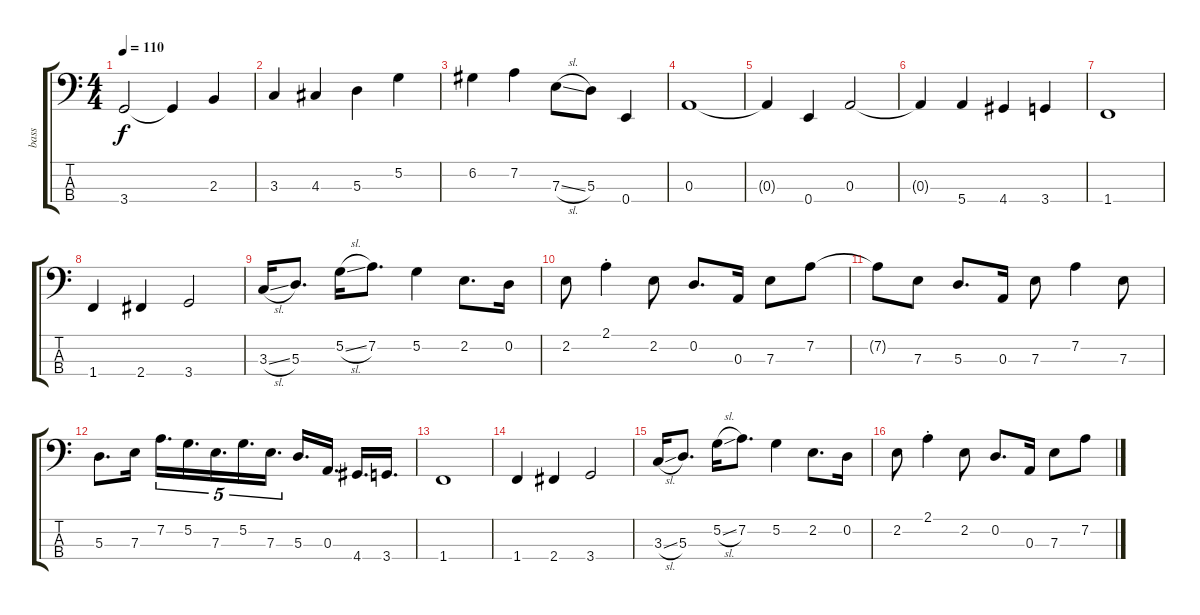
\track ("bass" "bass") {instrument electricbassfinger}
\staff {score tabs}
\tuning (G2 D2 A1 E1) {hide}
\ts (4 4)
\tempo 110
\clef f4
\ks c
3.4.2{dy f} 3.4{t}.4 2.3.4 |
3.3.4 4.3.4 5.3.4 5.2.4 |
6.2.4 7.2.4 7.3{sl}.8 5.3.8 0.4.4 |
0.3.1 |
0.3{t}.4 0.4.4 0.3.2 |
0.3{t}.4 5.4.4 4.4.4 3.4.4 |
1.4.1 |
1.4.4 2.4.4 3.4.2 |
3.3{sl}.16 5.3.8{d} 5.2{sl}.16 7.2.8{d} 5.2.4 2.2.8{d} 0.2.16 |
2.2.8 2.1{st}.4 2.2.8 0.2.8{d} 0.3.16 7.3.8 7.2.8 |
7.2{t}.8 7.3.8 5.3.8{d} 0.3.16 7.3.8 7.2.4 7.3.8 |
5.3.8{d} 7.3.16 7.2.16{d tu (5 4)} 5.2.16{d tu (5 4)} 7.3.16{d tu (5 4)} 5.2.16{d tu (5 4)} 7.3.16{d tu (5 4) beam splitsecondary} 5.3.16{d} 0.3.16{d} 4.4.16{d} 3.4.16{d} |
1.4.1 |
1.4.4 2.4.4 3.4.2 |
3.3{sl}.16 5.3.8{d} 5.2{sl}.16 7.2.8{d} 5.2.4 2.2.8{d} 0.2.16 |
2.2.8 2.1{st}.4 2.2.8 0.2.8{d} 0.3.16 7.3.8 7.2.8
